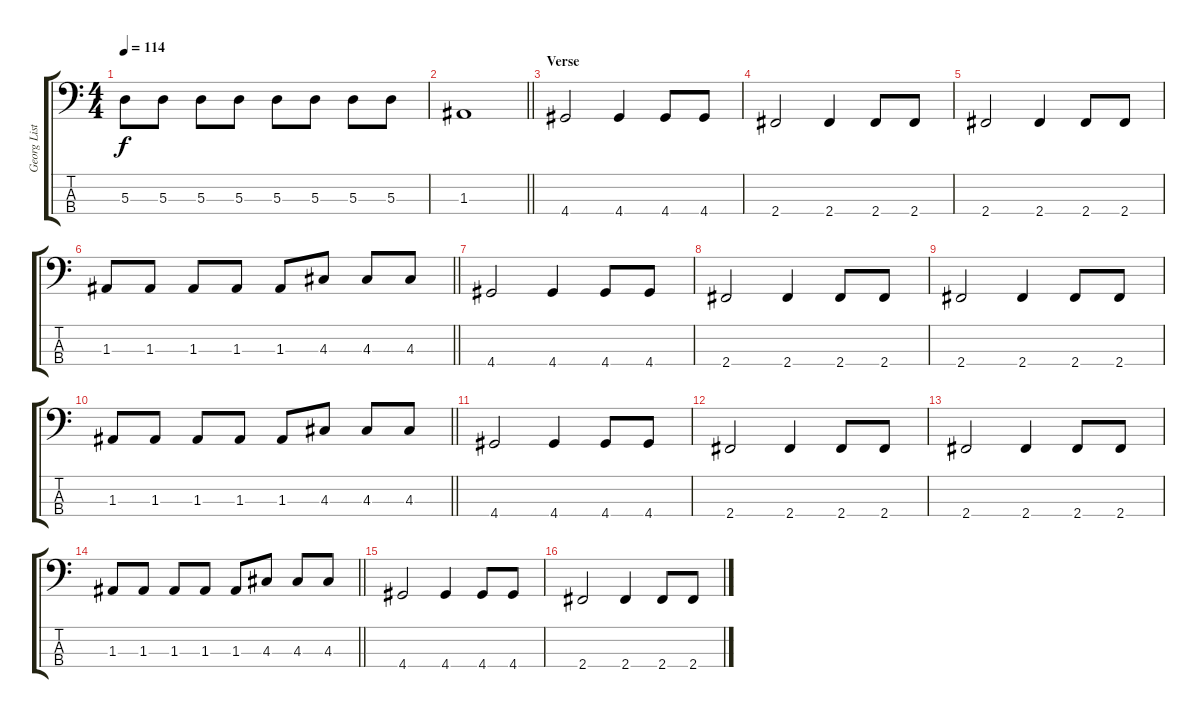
\track ("Georg Listing" "Georg List") {instrument electricbassfinger}
\staff {score tabs}
\tuning (G2 D2 A1 E1) {hide}
\ts (4 4)
\tempo 114
\clef f4
\ks c
5.3.8{dy f} 5.3.8 5.3.8 5.3.8 5.3.8 5.3.8 5.3.8 5.3.8 |
\barLineRight lightlight
1.3.1 |
\section ("" "Verse")
4.4.2 4.4.4 4.4.8 4.4.8 |
2.4.2 2.4.4 2.4.8 2.4.8 |
2.4.2 2.4.4 2.4.8 2.4.8 |
\barLineRight lightlight
1.3.8 1.3.8 1.3.8 1.3.8 1.3.8 4.3.8 4.3.8 4.3.8 |
4.4.2 4.4.4 4.4.8 4.4.8 |
2.4.2 2.4.4 2.4.8 2.4.8 |
2.4.2 2.4.4 2.4.8 2.4.8 |
\barLineRight lightlight
1.3.8 1.3.8 1.3.8 1.3.8 1.3.8 4.3.8 4.3.8 4.3.8 |
4.4.2 4.4.4 4.4.8 4.4.8 |
2.4.2 2.4.4 2.4.8 2.4.8 |
2.4.2 2.4.4 2.4.8 2.4.8 |
\barLineRight lightlight
1.3.8 1.3.8 1.3.8 1.3.8 1.3.8 4.3.8 4.3.8 4.3.8 |
4.4.2 4.4.4 4.4.8 4.4.8 |
2.4.2 2.4.4 2.4.8 2.4.8
